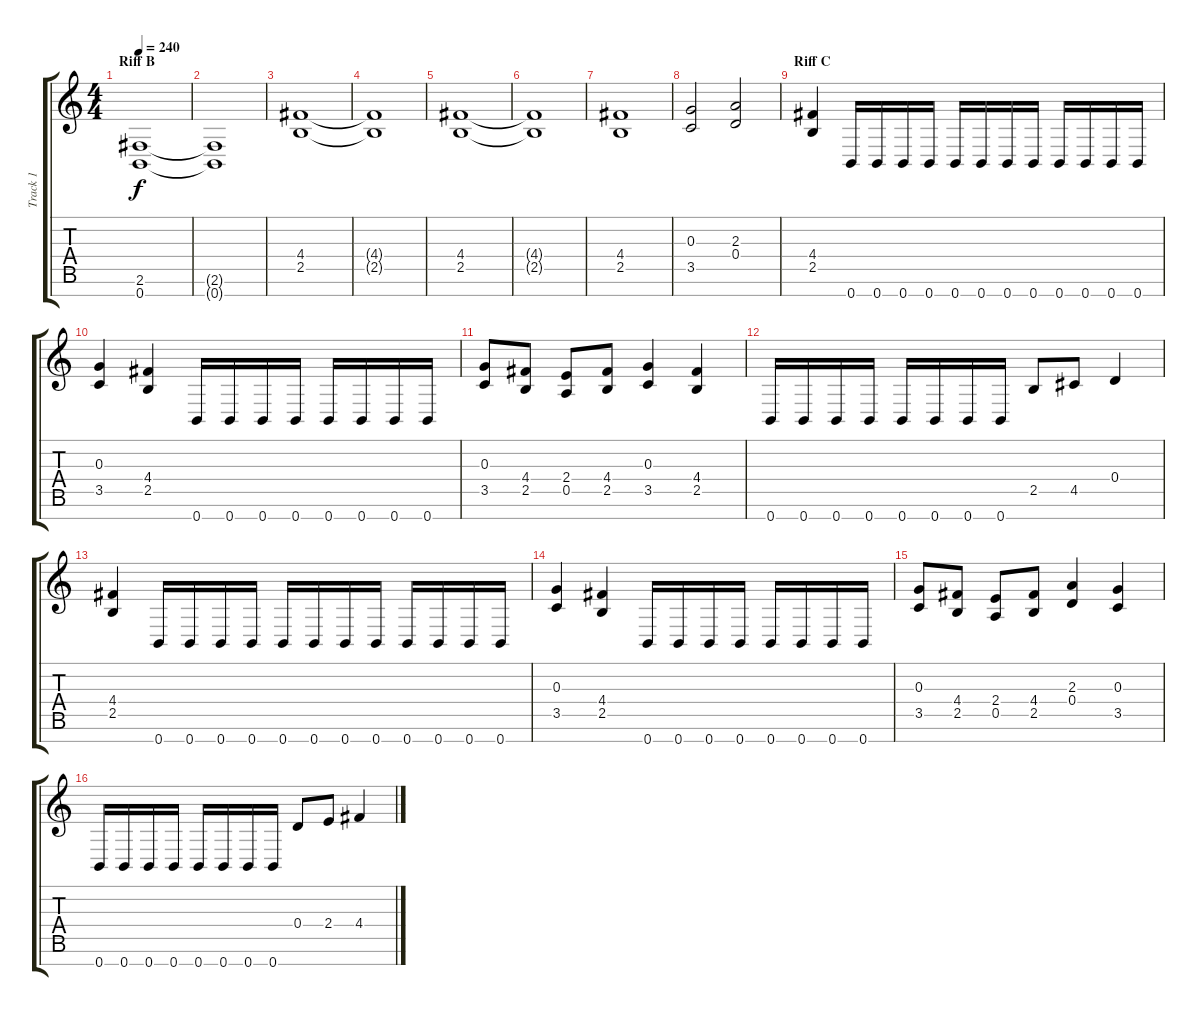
\track ("Track 1" "Track 1") {instrument distortionguitar}
\staff {score tabs}
\tuning (E4 B3 G3 D3 A2 E2 B1) {hide}
\ts (4 4)
\section ("" "Riff B")
\tempo 240
\clef g2
\ks c
(2.6 0.7).1{dy f} |
(2.6{t} 0.7{t}).1 |
(4.4 2.5).1 |
(4.4{t} 2.5{t}).1 |
(4.4 2.5).1 |
(4.4{t} 2.5{t}).1 |
(4.4 2.5).1 |
(0.3 3.5).2 (2.3 0.4).2 |
\section ("" "Riff C")
(4.4 2.5).4 0.7.16 0.7.16 0.7.16 0.7.16 0.7.16 0.7.16 0.7.16 0.7.16 0.7.16 0.7.16 0.7.16 0.7.16 |
(0.3 3.5).4 (4.4 2.5).4 0.7.16 0.7.16 0.7.16 0.7.16 0.7.16 0.7.16 0.7.16 0.7.16 |
(0.3 3.5).8 (4.4 2.5).8 (2.4 0.5).8 (4.4 2.5).8 (0.3 3.5).4 (4.4 2.5).4 |
0.7.16 0.7.16 0.7.16 0.7.16 0.7.16 0.7.16 0.7.16 0.7.16 2.5.8 4.5.8 0.4.4 |
(4.4 2.5).4 0.7.16 0.7.16 0.7.16 0.7.16 0.7.16 0.7.16 0.7.16 0.7.16 0.7.16 0.7.16 0.7.16 0.7.16 |
(0.3 3.5).4 (4.4 2.5).4 0.7.16 0.7.16 0.7.16 0.7.16 0.7.16 0.7.16 0.7.16 0.7.16 |
(0.3 3.5).8 (4.4 2.5).8 (2.4 0.5).8 (4.4 2.5).8 (2.3 0.4).4 (0.3 3.5).4 |
0.7.16 0.7.16 0.7.16 0.7.16 0.7.16 0.7.16 0.7.16 0.7.16 0.4.8 2.4.8 4.4.4
